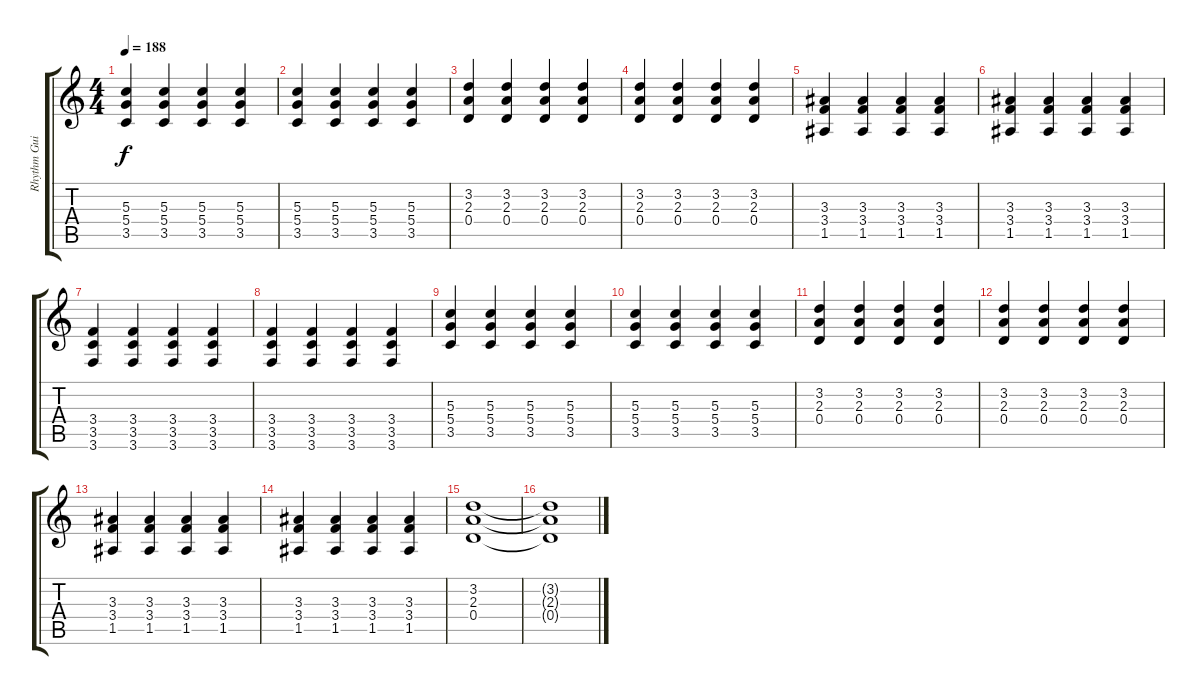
\track ("Rhythm Guitar" "Rhythm Gui") {instrument distortionguitar}
\staff {score tabs}
\tuning (E4 B3 G3 D3 A2 D2) {hide}
\ts (4 4)
\tempo 188
\clef g2
\ks c
(5.3 5.4 3.5).4{dy f} (5.3 5.4 3.5).4 (5.3 5.4 3.5).4 (5.3 5.4 3.5).4 |
(5.3 5.4 3.5).4 (5.3 5.4 3.5).4 (5.3 5.4 3.5).4 (5.3 5.4 3.5).4 |
(3.2 2.3 0.4).4 (3.2 2.3 0.4).4 (3.2 2.3 0.4).4 (3.2 2.3 0.4).4 |
(3.2 2.3 0.4).4 (3.2 2.3 0.4).4 (3.2 2.3 0.4).4 (3.2 2.3 0.4).4 |
(3.3 3.4 1.5).4 (3.3 3.4 1.5).4 (3.3 3.4 1.5).4 (3.3 3.4 1.5).4 |
(3.3 3.4 1.5).4 (3.3 3.4 1.5).4 (3.3 3.4 1.5).4 (3.3 3.4 1.5).4 |
(3.4 3.5 3.6).4 (3.4 3.5 3.6).4 (3.4 3.5 3.6).4 (3.4 3.5 3.6).4 |
(3.4 3.5 3.6).4 (3.4 3.5 3.6).4 (3.4 3.5 3.6).4 (3.4 3.5 3.6).4 |
(5.3 5.4 3.5).4 (5.3 5.4 3.5).4 (5.3 5.4 3.5).4 (5.3 5.4 3.5).4 |
(5.3 5.4 3.5).4 (5.3 5.4 3.5).4 (5.3 5.4 3.5).4 (5.3 5.4 3.5).4 |
(3.2 2.3 0.4).4 (3.2 2.3 0.4).4 (3.2 2.3 0.4).4 (3.2 2.3 0.4).4 |
(3.2 2.3 0.4).4 (3.2 2.3 0.4).4 (3.2 2.3 0.4).4 (3.2 2.3 0.4).4 |
(3.3 3.4 1.5).4 (3.3 3.4 1.5).4 (3.3 3.4 1.5).4 (3.3 3.4 1.5).4 |
(3.3 3.4 1.5).4 (3.3 3.4 1.5).4 (3.3 3.4 1.5).4 (3.3 3.4 1.5).4 |
(3.2 2.3 0.4).1 |
(3.2{t} 2.3{t} 0.4{t}).1
